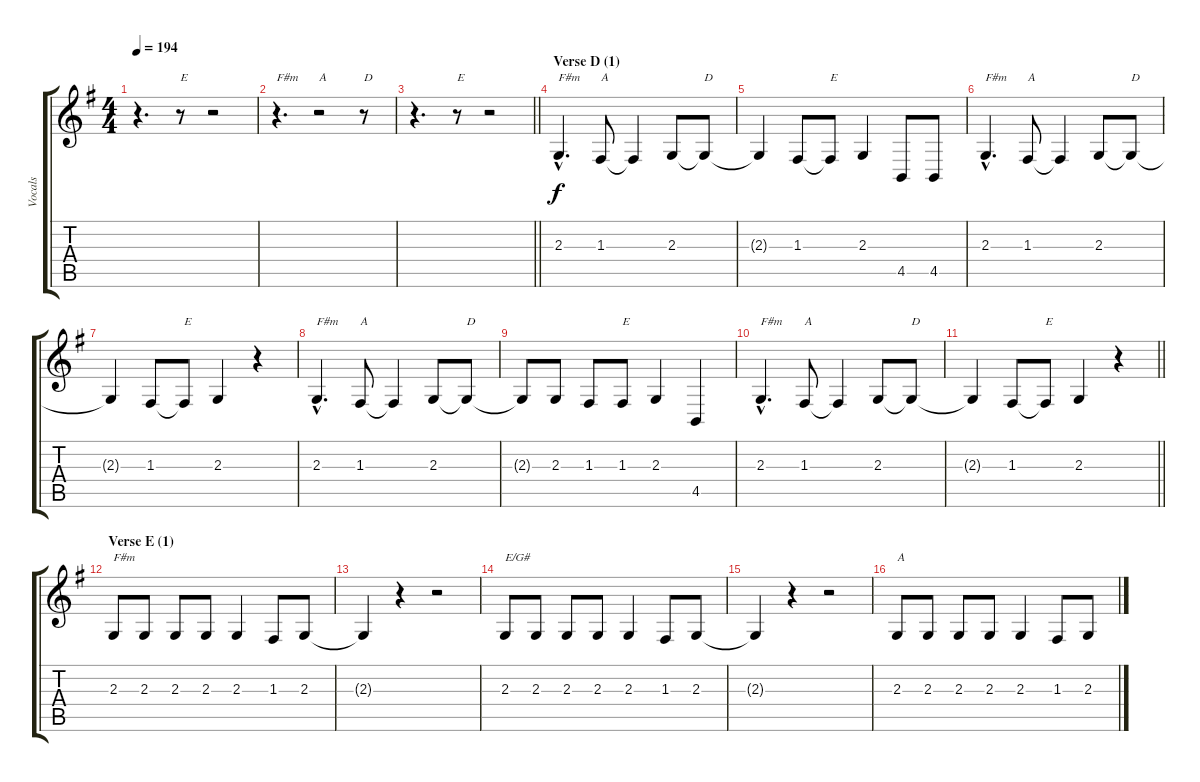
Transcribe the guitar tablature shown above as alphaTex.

\track ("Vocals" "Vocals") {instrument sopranosax}
\staff {score tabs}
\tuning (D4 A3 F3 C3 G2 D2) {hide}
\ts (4 4)
\tempo 194
\clef g2
\ks eminor
r.4{d dy f} r.8{txt "E"} r.2 |
r.4{d txt "F#m"} r.2{txt "A"} r.8{txt "D"} |
\barLineRight lightlight
r.4{d} r.8{txt "E"} r.2 |
\section ("" "Verse D (1)")
2.3{hac}.4{d txt "F#m"} 1.3.8{txt "A"} 1.3{t}.4 2.3.8 2.3{t}.8{txt "D"} |
2.3{t}.4 1.3.8 1.3{t}.8{txt "E"} 2.3.4 4.5.8 4.5.8 |
2.3{hac}.4{d txt "F#m"} 1.3.8{txt "A"} 1.3{t}.4 2.3.8 2.3{t}.8{txt "D"} |
2.3{t}.4 1.3.8 1.3{t}.8{txt "E"} 2.3.4 r.4 |
2.3{hac}.4{d txt "F#m"} 1.3.8{txt "A"} 1.3{t}.4 2.3.8 2.3{t}.8{txt "D"} |
2.3{t}.8 2.3.8 1.3.8 1.3.8{txt "E"} 2.3.4 4.5.4 |
2.3{hac}.4{d txt "F#m"} 1.3.8{txt "A"} 1.3{t}.4 2.3.8 2.3{t}.8{txt "D"} |
\barLineRight lightlight
2.3{t}.4 1.3.8 1.3{t}.8{txt "E"} 2.3.4 r.4 |
\section ("" "Verse E (1)")
2.3.8{txt "F#m"} 2.3.8 2.3.8 2.3.8 2.3.4 1.3.8 2.3.8 |
2.3{t}.4 r.4 r.2 |
2.3.8{txt "E/G#"} 2.3.8 2.3.8 2.3.8 2.3.4 1.3.8 2.3.8 |
2.3{t}.4 r.4 r.2 |
2.3.8{txt "A"} 2.3.8 2.3.8 2.3.8 2.3.4 1.3.8 2.3.8
